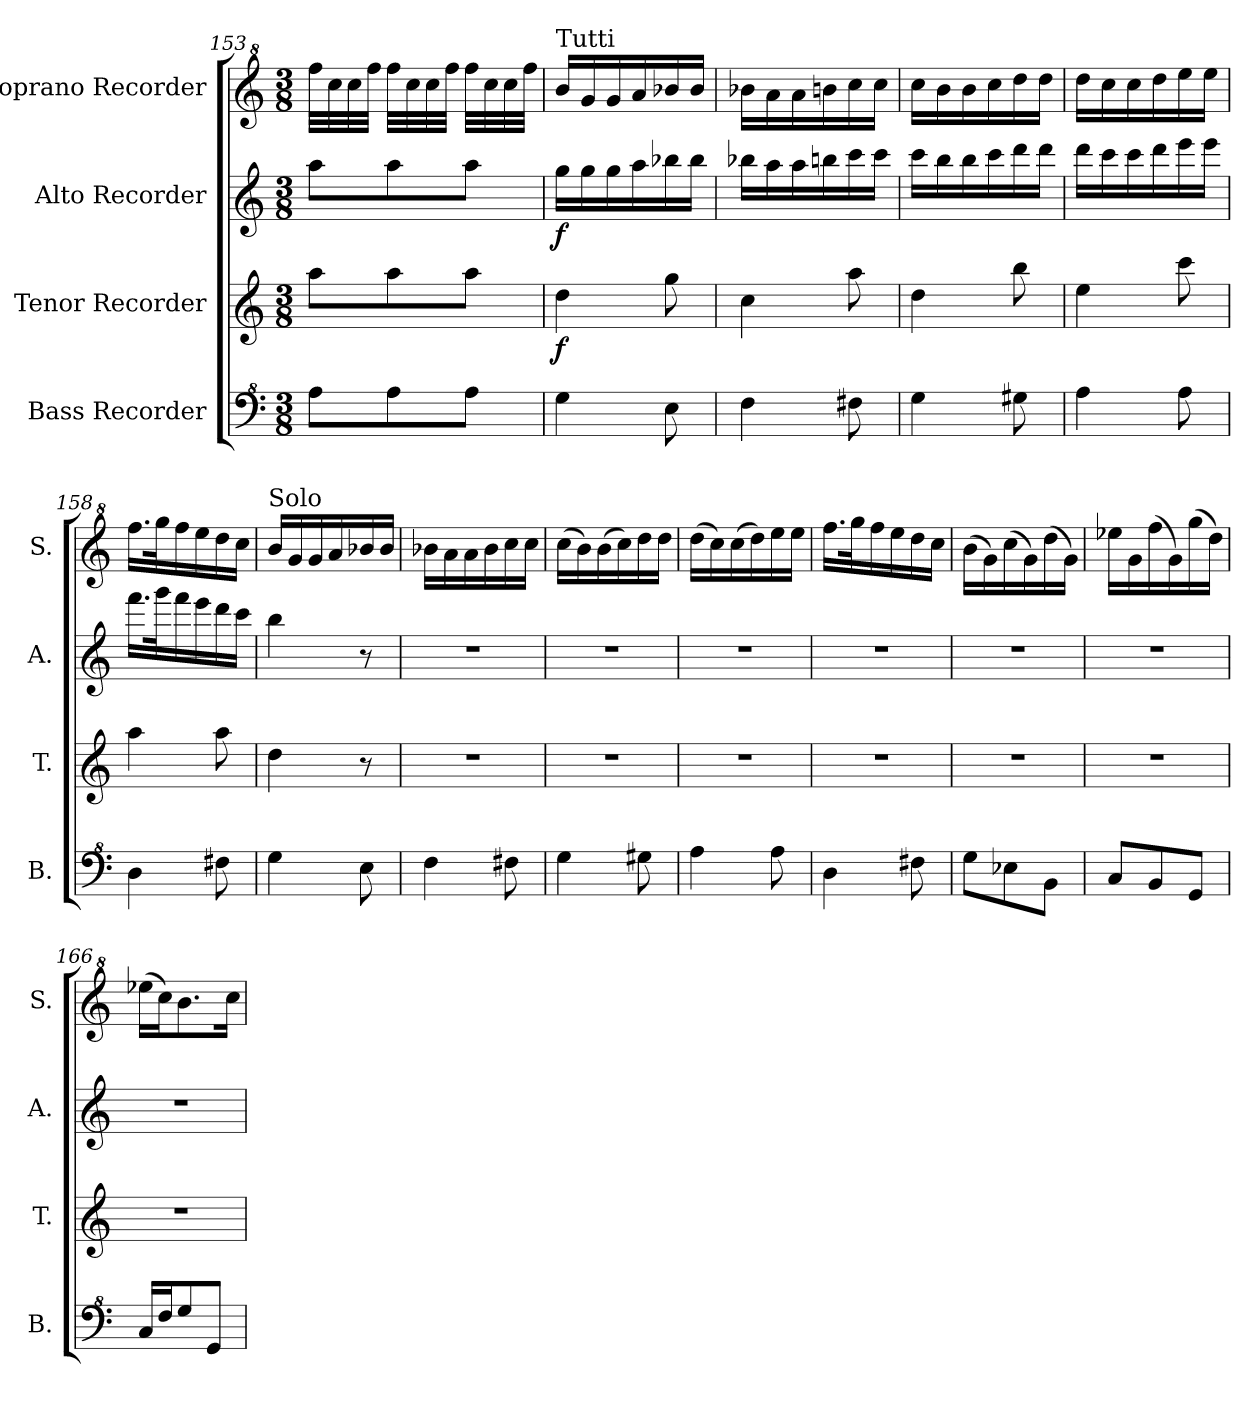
**kern	**kern	**dynam	**kern	**dynam	**kern
*part4	*part3	*part3	*part2	*part2	*part1
*staff4	*staff3	*staff3	*staff2	*staff2	*staff1
*I"Bass Recorder	*I"Tenor Recorder	*	*I"Alto Recorder	*	*I"Soprano Recorder
*I'B.	*I'T.	*	*I'A.	*	*I'S.
*clefF^4	*clefG2	*	*clefG2	*	*clefG^2
*k[]	*k[]	*	*k[]	*	*k[]
*M3/8	*M3/8	*	*M3/8	*	*M3/8
=153	=153	=153	=153	=153	=153
8a\L	8aa\L	.	8aa\L	.	32fff\LLL
.	.	.	.	.	32ccc\
.	.	.	.	.	32ccc\
.	.	.	.	.	32fff\JJJ
8a\	8aa\	.	8aa\	.	32fff\LLL
.	.	.	.	.	32ccc\
.	.	.	.	.	32ccc\
.	.	.	.	.	32fff\JJJ
8a\J	8aa\J	.	8aa\J	.	32fff\LLL
.	.	.	.	.	32ccc\
.	.	.	.	.	32ccc\
.	.	.	.	.	32fff\JJJ
=154	=154	=154	=154	=154	=154
!	!	!	!	!	!LO:TX:a:t=Tutti
!	!	!LO:DY:b	!	!LO:DY:b	!
4g\	4dd\	f	16gg\LL	f	16bb/LL
.	.	.	16gg\	.	16gg/
.	.	.	16gg\	.	16gg/
.	.	.	16aa\	.	16aa/
8e\	8gg\	.	16bb-X\	.	16bb-X/
.	.	.	16bb-\JJ	.	16bb-/JJ
!!LO:PB:g=z
=155	=155	=155	=155	=155	=155
4f\	4cc\	.	16bb-X\LL	.	16bb-X\LL
.	.	.	16aa\	.	16aa\
.	.	.	16aa\	.	16aa\
.	.	.	16bbn\	.	16bbn\
8f#X\	8aa\	.	16ccc\	.	16ccc\
.	.	.	16ccc\JJ	.	16ccc\JJ
=156	=156	=156	=156	=156	=156
4g\	4dd\	.	16ccc\LL	.	16ccc\LL
.	.	.	16bb\	.	16bb\
.	.	.	16bb\	.	16bb\
.	.	.	16ccc\	.	16ccc\
8g#X\	8bb\	.	16ddd\	.	16ddd\
.	.	.	16ddd\JJ	.	16ddd\JJ
=157	=157	=157	=157	=157	=157
4a\	4ee\	.	16ddd\LL	.	16ddd\LL
.	.	.	16ccc\	.	16ccc\
.	.	.	16ccc\	.	16ccc\
.	.	.	16ddd\	.	16ddd\
8a\	8ccc\	.	16eee\	.	16eee\
.	.	.	16eee\JJ	.	16eee\JJ
=158	=158	=158	=158	=158	=158
4d\	4aa\	.	16.fff\LL	.	16.fff\LL
.	.	.	32ggg\K	.	32ggg\K
.	.	.	16fff\	.	16fff\
.	.	.	16eee\	.	16eee\
8f#X\	8aa\	.	16ddd\	.	16ddd\
.	.	.	16ccc\JJ	.	16ccc\JJ
=159	=159	=159	=159	=159	=159
!	!	!	!	!	!LO:TX:a:t=Solo
4g\	4dd\	.	4bb\	.	16bb/LL
.	.	.	.	.	16gg/
.	.	.	.	.	16gg/
.	.	.	.	.	16aa/
8e\	8r	.	8r	.	16bb-X/
.	.	.	.	.	16bb-/JJ
=160	=160	=160	=160	=160	=160
4f\	4.r	.	4.r	.	16bb-X\LL
.	.	.	.	.	16aa\
.	.	.	.	.	16aa\
.	.	.	.	.	16bb-\
8f#X\	.	.	.	.	16ccc\
.	.	.	.	.	16ccc\JJ
=161	=161	=161	=161	=161	=161
4g\	4.r	.	4.r	.	(16ccc\LL
.	.	.	.	.	16bb\)
.	.	.	.	.	(16bb\
.	.	.	.	.	16ccc\)
8g#X\	.	.	.	.	16ddd\
.	.	.	.	.	16ddd\JJ
=162	=162	=162	=162	=162	=162
4a\	4.r	.	4.r	.	(16ddd\LL
.	.	.	.	.	16ccc\)
.	.	.	.	.	(16ccc\
.	.	.	.	.	16ddd\)
8a\	.	.	.	.	16eee\
.	.	.	.	.	16eee\JJ
=163	=163	=163	=163	=163	=163
4d\	4.r	.	4.r	.	16.fff\LL
.	.	.	.	.	32ggg\K
.	.	.	.	.	16fff\
.	.	.	.	.	16eee\
8f#X\	.	.	.	.	16ddd\
.	.	.	.	.	16ccc\JJ
=164	=164	=164	=164	=164	=164
8g\L	4.r	.	4.r	.	(16bb\LL
.	.	.	.	.	16gg\)
8e-X\	.	.	.	.	(16ccc\
.	.	.	.	.	16gg\)
8B\J	.	.	.	.	(16ddd\
.	.	.	.	.	16gg\JJ)
!!LO:LB:g=z
=165	=165	=165	=165	=165	=165
8c/L	4.r	.	4.r	.	16eee-X\LL
.	.	.	.	.	16gg\
8B/	.	.	.	.	(16fff\
.	.	.	.	.	16gg\)
8G/J	.	.	.	.	(16ggg\
.	.	.	.	.	16ddd\JJ)
=166	=166	=166	=166	=166	=166
16c/LL	4.r	.	4.r	.	(16eee-X\LL
16f/J	.	.	.	.	16ccc\J)
8g/	.	.	.	.	8.bb\
8G/J	.	.	.	.	.
.	.	.	.	.	16ccc\Jk
=	=	=	=	=	=
*-	*-	*-	*-	*-	*-
